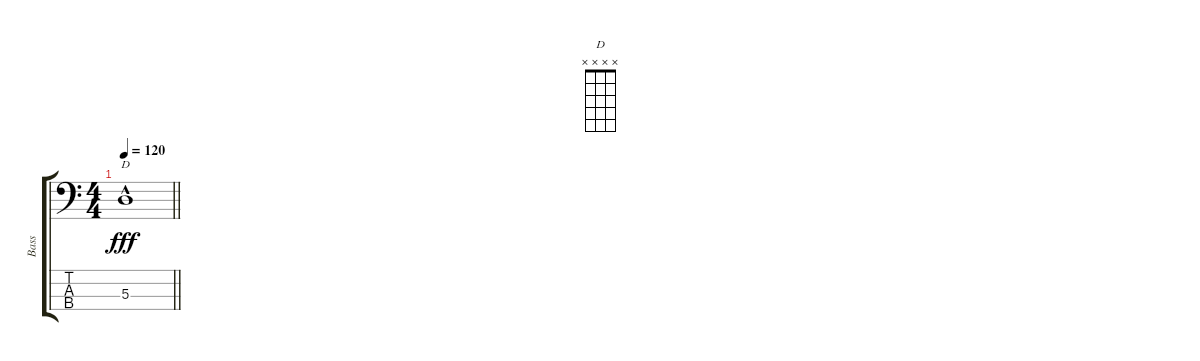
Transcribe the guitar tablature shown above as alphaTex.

\track ("Bass" "Bass") {instrument acousticbass}
\staff {score tabs}
\tuning (G2 D2 A1 E1) {hide}
\chord ("D" x x x x)
\ts (4 4)
\tempo 120
\clef f4
\barLineRight lightlight
\ks c
5.3{hac}.1{ch "D" dy fff}
